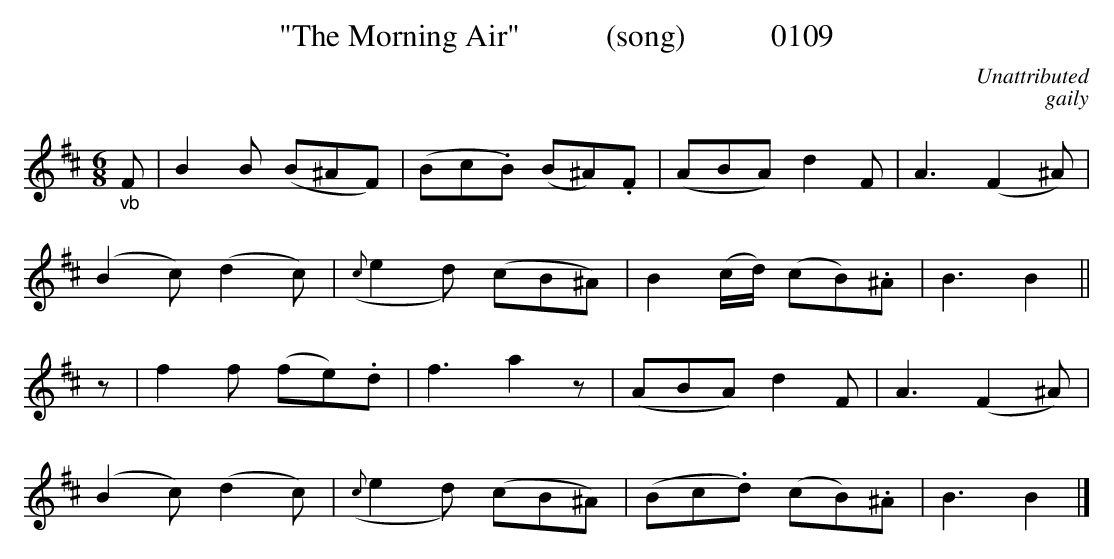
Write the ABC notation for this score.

X:1
T:"The Morning Air"           (song)           0109
C:Unattributed
C:gaily
M:6/8
L:1/8
K:D
"_vb"F|B2B (B^AF)|(Bc.B) (B^A).F|(ABA) d2F|A3(F2^A)|
(B2c) (d2c)|({c}e2d) (cB^A)|B2(c/2d/2) (cB).^A|B3B2||
z|f2f (fe).d|f3a2z|(ABA) d2F|A3(F2^A)|
(B2c) (d2c)|({c}e2d) (cB^A)|(Bc.d) (cB).^A|B3B2|]
